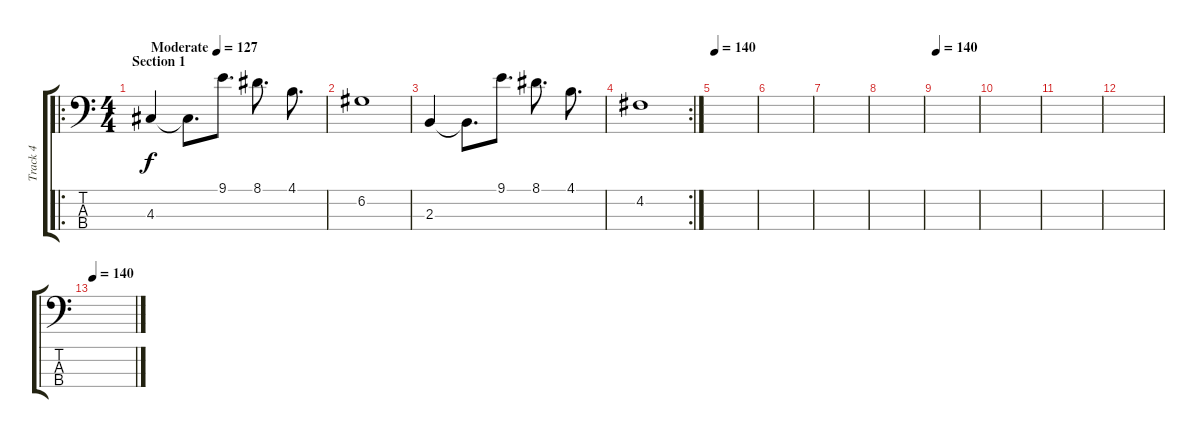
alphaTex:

\track ("Track 4" "Track 4") {instrument electricbassfinger}
\staff {score tabs}
\tuning (G2 D2 A1 E1) {hide}
\ro
\ts (4 4)
\section ("" "Section 1")
\tempo (127 "Moderate")
\clef f4
\ks c
4.3.4{dy f instrument electricbassfinger} 4.3{t}.8{d} 9.1.8{d} 8.1.8{d} 4.1.8{d} |
6.2.1 |
2.3.4 2.3{t}.8{d} 9.1.8{d} 8.1.8{d} 4.1.8{d} |
\rc 2
4.2.1 |
\tempo 140
|
|
|
|
\tempo 140
|
|
|
|
\tempo 140
